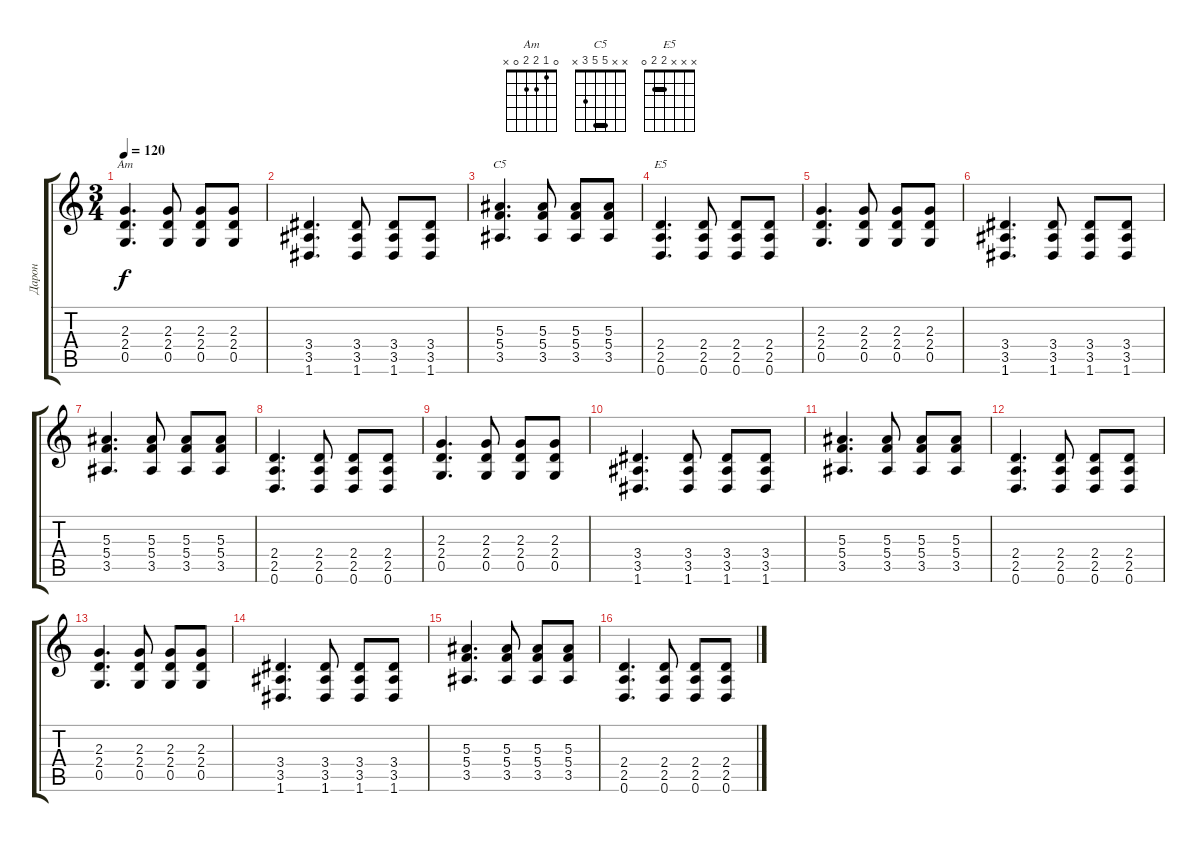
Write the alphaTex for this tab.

\track ("Дарон" "Дарон") {instrument distortionguitar}
\staff {score tabs}
\tuning (D4 A3 F3 C3 G2 D2) {hide}
\chord ("Am" 0 1 2 2 0 x)
\chord ("C5" x x 5 5 3 x) {barre 5}
\chord ("E5" x x x 2 2 0) {barre 2}
\ts (3 4)
\tempo 120
\clef g2
\ks c
(2.3 2.4 0.5).4{d ch "Am" dy f} (2.3 2.4 0.5).8 (2.3 2.4 0.5).8 (2.3 2.4 0.5).8 |
(3.4 3.5 1.6).4{d} (3.4 3.5 1.6).8 (3.4 3.5 1.6).8 (3.4 3.5 1.6).8 |
(5.3 5.4 3.5).4{d ch "C5"} (5.3 5.4 3.5).8 (5.3 5.4 3.5).8 (5.3 5.4 3.5).8 |
(2.4 2.5 0.6).4{d ch "E5"} (2.4 2.5 0.6).8 (2.4 2.5 0.6).8 (2.4 2.5 0.6).8 |
(2.3 2.4 0.5).4{d} (2.3 2.4 0.5).8 (2.3 2.4 0.5).8 (2.3 2.4 0.5).8 |
(3.4 3.5 1.6).4{d} (3.4 3.5 1.6).8 (3.4 3.5 1.6).8 (3.4 3.5 1.6).8 |
(5.3 5.4 3.5).4{d} (5.3 5.4 3.5).8 (5.3 5.4 3.5).8 (5.3 5.4 3.5).8 |
(2.4 2.5 0.6).4{d} (2.4 2.5 0.6).8 (2.4 2.5 0.6).8 (2.4 2.5 0.6).8 |
(2.3 2.4 0.5).4{d} (2.3 2.4 0.5).8 (2.3 2.4 0.5).8 (2.3 2.4 0.5).8 |
(3.4 3.5 1.6).4{d} (3.4 3.5 1.6).8 (3.4 3.5 1.6).8 (3.4 3.5 1.6).8 |
(5.3 5.4 3.5).4{d} (5.3 5.4 3.5).8 (5.3 5.4 3.5).8 (5.3 5.4 3.5).8 |
(2.4 2.5 0.6).4{d} (2.4 2.5 0.6).8 (2.4 2.5 0.6).8 (2.4 2.5 0.6).8 |
(2.3 2.4 0.5).4{d} (2.3 2.4 0.5).8 (2.3 2.4 0.5).8 (2.3 2.4 0.5).8 |
(3.4 3.5 1.6).4{d} (3.4 3.5 1.6).8 (3.4 3.5 1.6).8 (3.4 3.5 1.6).8 |
(5.3 5.4 3.5).4{d} (5.3 5.4 3.5).8 (5.3 5.4 3.5).8 (5.3 5.4 3.5).8 |
(2.4 2.5 0.6).4{d} (2.4 2.5 0.6).8 (2.4 2.5 0.6).8 (2.4 2.5 0.6).8
